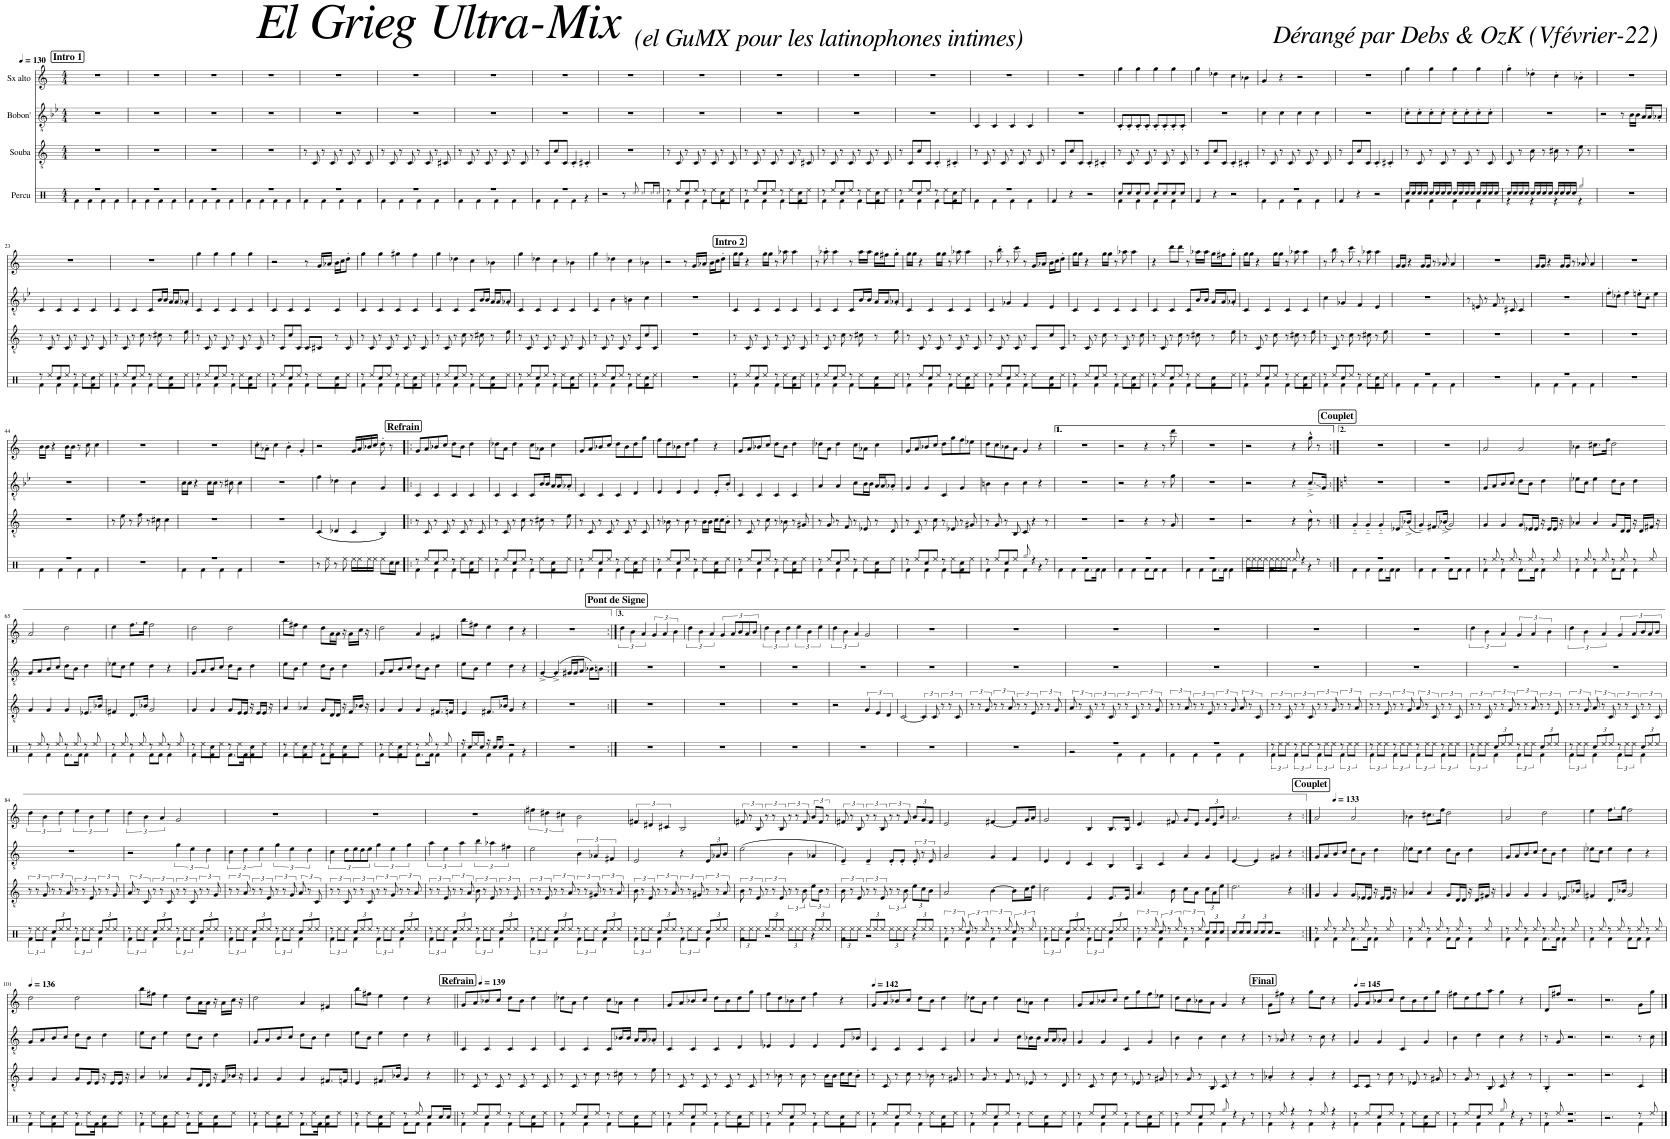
**kern	**kern	**kern	**kern	**kern
*part5	*part4	*part3	*part2	*part1
*staff5	*staff4	*staff3	*staff2	*staff1
*I"Percu	*I"Souba	*I"Bobon'	*I"Sx alto	*I"Clarinet
*	*	*	*	*I'Cla
*	*	*	*	*stria5
*clefX	*clefGv2	*clefGv2	*clefG2	*clefG2
*	*Trd8c14	*Trd1c2	*Trd5c9	*Trd1c2
*k[]	*k[]	*k[b-e-]	*k[]	*k[b-e-]
*M4/4	*M4/4	*M4/4	*M4/4	*M4/4
*MM130	*MM130	*MM130	*MM130	*MM130
!!LO:REH:place=s1:a:B:cj:fs=14:t=Intro 1
=1	=1	=1	=1	=1
*^	*	*	*	*
1r	4Rf\	1r	1r	1r	1r
.	4Rf\	.	.	.	.
.	4Rf\	.	.	.	.
.	4Rf\	.	.	.	.
=2	=2	=2	=2	=2	=2
1r	4Rf\	1r	1r	1r	1r
.	4Rf\	.	.	.	.
.	4Rf\	.	.	.	.
.	4Rf\	.	.	.	.
=3	=3	=3	=3	=3	=3
1r	4Rf\	1r	1r	1r	1r
.	4Rf\	.	.	.	.
.	4Rf\	.	.	.	.
.	4Rf\	.	.	.	.
=4	=4	=4	=4	=4	=4
1r	4Rf\	1r	1r	1r	1r
.	4Rf\	.	.	.	.
.	4Rf\	.	.	.	.
.	4Rf\	.	.	.	.
=5	=5	=5	=5	=5	=5
1r	4Rf\	8r	1r	1r	1r
.	.	8C/	.	.	.
.	4Rf\	8r	.	.	.
.	.	8C/	.	.	.
.	4Rf\	8r	.	.	.
.	.	8C/	.	.	.
.	4Rf\	8r	.	.	.
.	.	8C/	.	.	.
=6	=6	=6	=6	=6	=6
1r	4Rf\	8r	1r	1r	1r
.	.	8C/	.	.	.
.	4Rf\	8r	.	.	.
.	.	8C/	.	.	.
.	4Rf\	8r	.	.	.
.	.	8C/	.	.	.
.	4Rf\	8r	.	.	.
.	.	8C#X/	.	.	.
=7	=7	=7	=7	=7	=7
1r	4Rf\	8r	1r	1r	1r
.	.	8C/	.	.	.
.	4Rf\	8r	.	.	.
.	.	8C/	.	.	.
.	4Rf\	8r	.	.	.
.	.	8C/	.	.	.
.	4Rf\	8r	.	.	.
.	.	8C/	.	.	.
=8	=8	=8	=8	=8	=8
1r	4Rf\	8r	1r	1r	1r
.	.	8C/L	.	.	.
.	4Rf\	8c/	.	.	.
.	.	8C/J	.	.	.
.	4Rf\	4C'/	.	.	.
.	4r	4C#X'/	.	.	.
*v	*v	*	*	*	*
=9	=9	=9	=9	=9
2r	1r	1r	1r	1r
8r	.	.	.	.
!LO:N:head=plus	!	!	!	!
8Rcc/	.	.	.	.
!LO:N:head=plus	!	!	!	!
8Rcc/L	.	.	.	.
!LO:N:head=plus	!	!	!	!
16Rcc/L	.	.	.	.
!LO:N:head=plus	!	!	!	!
16Rcc/JJ	.	.	.	.
=10	=10	=10	=10	=10
*^	*	*	*	*
8r	4Rf\	8r	1r	1r	1r
8Ree/L	.	8C/	.	.	.
8Rcc/	4Rf\	8r	.	.	.
8Ree/J	.	8C/	.	.	.
8r	4Rf\	8r	.	.	.
8Ree\L	.	8C/	.	.	.
8Rcc\	4Rf\	8r	.	.	.
8Ree\J	.	8C/	.	.	.
=11	=11	=11	=11	=11	=11
8r	4Rf\	8r	1r	1r	1r
8Ree/L	.	8C/	.	.	.
8Rcc/	4Rf\	8r	.	.	.
8Ree/J	.	8C/	.	.	.
8r	4Rf\	8r	.	.	.
8Ree\L	.	8C/	.	.	.
8Rcc\	4Rf\	8r	.	.	.
8Ree\J	.	8C#X/	.	.	.
=12	=12	=12	=12	=12	=12
8r	4Rf\	8r	1r	1r	1r
8Ree/L	.	8C/	.	.	.
8Rcc/	4Rf\	8r	.	.	.
8Ree/J	.	8C/	.	.	.
8r	4Rf\	8r	.	.	.
8Ree\L	.	8C/	.	.	.
8Rcc\	4Rf\	8r	.	.	.
8Ree\J	.	8C/	.	.	.
=13	=13	=13	=13	=13	=13
8r	4Rf\	8r	1r	1r	1r
8Ree/L	.	8C/L	.	.	.
8Rcc/	4Rf\	8c/	.	.	.
8Ree/J	.	8C/J	.	.	.
8r	4Rf\	4C'/	.	.	.
8Ree\L	.	.	.	.	.
8Rcc\	4Rf\	4C#X'/	.	.	.
8Ree\J	.	.	.	.	.
=14	=14	=14	=14	=14	=14
1r	4Rf\	8r	4C/	1r	1r
.	.	8C/	.	.	.
.	4Rf\	8r	4C/	.	.
.	.	8C/	.	.	.
.	4Rf\	8r	4C/	.	.
.	.	8C/	.	.	.
.	4Rf\	8r	4C/	.	.
.	.	8C/	.	.	.
*v	*v	*	*	*	*
=15	=15	=15	=15	=15
4Rf/	8r	1r	1r	1r
.	8C/L	.	.	.
4r	8c/	.	.	.
.	8C/J	.	.	.
2r	4C'/	.	.	.
.	4C#X'/	.	.	.
=16	=16	=16	=16	=16
*^	*	*	*	*
8Rcc/L	4Rf\	8r	8C'/L	4gg\	1r
8Rcc/	.	8C/	8C'/	.	.
8Rcc/	4Rf\	8r	8C'/	4gg\	.
8Rcc/J	.	8C/	8C'/J	.	.
8Rcc/L	4Rf\	8r	8C'/L	4gg\	.
8Rcc/	.	8C/	8C'/	.	.
8Rcc/	4Rf\	8r	8C'/	4gg\	.
8Rcc/J	.	8C/	8C'/J	.	.
*v	*v	*	*	*	*
=17	=17	=17	=17	=17
4Rf/	8r	1r	4gg\	1r
.	8C/L	.	.	.
4r	8c/	.	4dd-X\	.
.	8C/J	.	.	.
2r	4C'/	.	4cc\	.
.	4C#X'/	.	4b-X\	.
=18	=18	=18	=18	=18
*^	*	*	*	*
1r	4Rf\	8r	4c\	4g/	1r
.	.	8C/	.	.	.
.	4Rf\	8r	4c\	4r	.
.	.	8C/	.	.	.
.	4Rf\	8r	4c\	2r	.
.	.	8C/	.	.	.
.	4Rf\	8r	4c\	.	.
.	.	8C/	.	.	.
*v	*v	*	*	*	*
=19	=19	=19	=19	=19
4Rf/	8r	1r	1r	1r
.	8C/L	.	.	.
4r	8c/	.	.	.
.	8C/J	.	.	.
2r	4C'/	.	.	.
.	4C#X'/	.	.	.
=20	=20	=20	=20	=20
*^	*	*	*	*
16Rcc/LL	4Rf\	8r	8c'\L	4gg\	1r
16Rcc/	.	.	.	.	.
16Rcc/	.	8C/	8c'\	.	.
16Rcc/JJ	.	.	.	.	.
16Rcc/LL	4Rf\	8r	8c'\	4gg\	.
16Rcc/	.	.	.	.	.
16Rcc/	.	8C/	8c'\J	.	.
16Rcc/JJ	.	.	.	.	.
16Rcc/LL	4Rf\	8r	8c'\L	4gg\	.
16Rcc/	.	.	.	.	.
16Rcc/	.	8C/	8c'\	.	.
16Rcc/JJ	.	.	.	.	.
16Rcc/LL	4Rf\	8r	8c'\	4gg\	.
16Rcc/	.	.	.	.	.
16Rcc/	.	8C/	8c'\J	.	.
16Rcc/JJ	.	.	.	.	.
=21	=21	=21	=21	=21	=21
16Rcc/LL	4r	8C/	1r	4gg'\	1r
16Rcc/	.	.	.	.	.
16Rcc/	.	8r	.	.	.
16Rcc/JJ	.	.	.	.	.
16Rcc/LL	4r	8c\	.	4dd-X'\	.
16Rcc/	.	.	.	.	.
16Rcc/	.	8r	.	.	.
16Rcc/JJ	.	.	.	.	.
16Rcc/LL	4r	8c#X\	.	4cc'\	.
16Rcc/	.	.	.	.	.
16Rcc/	.	8r	.	.	.
16Rcc/JJ	.	.	.	.	.
4Rgg/	4r	8e\	.	4b-X'\	.
.	.	8r	.	.	.
*v	*v	*	*	*	*
=22	=22	=22	=22	=22
1r	1r	2r	1r	1r
.	.	8r	.	.
.	.	16B-\LL	.	.
.	.	16B-\JJ	.	.
.	.	16A/LL	.	.
.	.	16A/J	.	.
.	.	8A-X'/J	.	.
!!LO:LB:g=z
=23	=23	=23	=23	=23
*^	*	*	*	*
8r	4Rf\	8r	4C/	1r	1r
8Ree/L	.	8C/	.	.	.
8Rcc/	4Rf\	8r	4C/	.	.
8Ree/J	.	8C/	.	.	.
8r	4Rf\	8r	4C/	.	.
8Ree\L	.	8C/	.	.	.
8Rcc\	4Rf\	8r	4C/	.	.
8Ree\J	.	8C/	.	.	.
=24	=24	=24	=24	=24	=24
8r	4Rf\	8r	4C/	1r	1r
8Ree/L	.	8C/	.	.	.
8Rcc/	4Rf\	8r	4C/	.	.
8Ree/J	.	8c\	.	.	.
8r	4Rf\	8r	8C/L	.	.
8Ree\L	.	8c#X\	16B-/L	.	.
.	.	.	16B-/JJ	.	.
8Rcc\	4Rf\	8r	16A/LL	.	.
.	.	.	16A/J	.	.
8Ree\J	.	8e\	8A-X'/J	.	.
=25	=25	=25	=25	=25	=25
8r	4Rf\	8r	4C/	4gg\	1r
8Ree/L	.	8C/	.	.	.
8Rcc/	4Rf\	8r	4C/	4gg\	.
8Ree/J	.	8C/	.	.	.
8r	4Rf\	8r	4C/	4gg\	.
8Ree\L	.	8C/	.	.	.
8Rcc\	4Rf\	8r	4C/	4gg\	.
8Ree\J	.	8C/	.	.	.
=26	=26	=26	=26	=26	=26
8r	4Rf\	8r	4C/	2r	1r
8Ree/L	.	8C/L	.	.	.
8Rcc/	4Rf\	8c/	4C/	.	.
8Ree/J	.	8C/J	.	.	.
8r	4Rf\	8C/L	4C/	8r	.
8Ree\L	.	8C#X/J	.	16g/LL	.
.	.	.	.	16a-X/JJ	.
8Rcc\	4Rf\	8r	4C/	16b\LL	.
.	.	.	.	16cc\J	.
8Ree\J	.	8C#/	.	8dd'\J	.
=27	=27	=27	=27	=27	=27
8r	4Rf\	8r	4C/	4gg\	1r
8Ree/L	.	8C/	.	.	.
8Rcc/	4Rf\	8r	4C/	4gg\	.
8Ree/J	.	8C/	.	.	.
8r	4Rf\	8r	4C/	4gg#X\	.
8Ree\L	.	8C/	.	.	.
8Rcc\	4Rf\	8r	4C/	4ff\	.
8Ree\J	.	8C/	.	.	.
=28	=28	=28	=28	=28	=28
8r	4Rf\	8r	4C/	4gg\	1r
8Ree/L	.	8C/	.	.	.
8Rcc/	4Rf\	8r	4C/	4dd-X\	.
8Ree/J	.	8c\	.	.	.
8r	4Rf\	8r	8C/L	4cc\	.
8Ree\L	.	8c#X\	16B-/L	.	.
.	.	.	16B-/JJ	.	.
8Rcc\	4Rf\	8r	16A/LL	4b-X\	.
.	.	.	16A/J	.	.
8Ree\J	.	8e\	8A-X'/J	.	.
=29	=29	=29	=29	=29	=29
8r	4Rf\	8r	4C/	4gg\	1r
8Ree/L	.	8C/	.	.	.
8Rcc/	4Rf\	8r	4C/	4dd-X\	.
8Ree/J	.	8C/	.	.	.
8r	4Rf\	8r	4C/	4cc\	.
8Ree\L	.	8C/	.	.	.
8Rcc\	4Rf\	8r	4C/	4b-X\	.
8Ree\J	.	8C/	.	.	.
=30	=30	=30	=30	=30	=30
8r	4Rf\	8r	4C/	4gg\	1r
8Ree/L	.	8C/	.	.	.
8Rcc/	4Rf\	8r	4B-\	4dd-X\	.
8Ree/J	.	8C/	.	.	.
8r	4Rf\	8r	4Bn\	4cc\	.
8Ree\L	.	8C/L	.	.	.
8Rcc\	4Rf\	8c/	4c\	4b-X\	.
8Ree\J	.	8C/J	.	.	.
*v	*v	*	*	*	*
=31	=31	=31	=31	=31
*	*	*	*	*k[b-e-a-d-]
1r	1r	1r	2r	1r
.	.	.	8r	.
.	.	.	16g/LL	.
.	.	.	16a-X/JJ	.
.	.	.	16b\LL	.
.	.	.	16cc\J	.
.	.	.	8dd'\J	.
!!LO:REH:place=s1:a:B:cj:fs=14:t=Intro 2
=32	=32	=32	=32	=32
*^	*	*	*	*
8r	4Rf\	8r	4C/	16gg\LL	1r
.	.	.	.	16gg\JJ	.
8Ree/L	.	8C/	.	4r	.
8Rcc/	4Rf\	8r	4C/	.	.
8Ree/J	.	8C/	.	16gg\LL	.
.	.	.	.	16gg\JJ	.
8r	4Rf\	8r	4C/	8r	.
8Ree\L	.	8C/	.	8aa-X\	.
8Rcc\	4Rf\	8r	4C/	4aa-\	.
8Ree\J	.	8C/	.	.	.
=33	=33	=33	=33	=33	=33
8r	4Rf\	8r	4C/	8r	1r
8Ree/L	.	8C/	.	8aa-X'\	.
8Rcc/	4Rf\	8r	4C/	4aa-\	.
8Ree/J	.	8c\	.	.	.
8r	4Rf\	8r	8C/L	8r	.
8Ree\L	.	8c#X\	16B-/L	16aa-\LL	.
.	.	.	16B-/JJ	16aa-\JJ	.
8Rcc\	4Rf\	8r	16A/LL	16gg\LL	.
.	.	.	16A/J	16ff#X\J	.
8Ree\J	.	8e\	8A-X'/J	8gg'\J	.
=34	=34	=34	=34	=34	=34
8r	4Rf\	8r	4C/	16gg\LL	1r
.	.	.	.	16gg\JJ	.
8Ree/L	.	8C/	.	4r	.
8Rcc/	4Rf\	8r	4C/	.	.
8Ree/J	.	8C/	.	16gg\LL	.
.	.	.	.	16gg\JJ	.
8r	4Rf\	8r	4C/	8r	.
8Ree\L	.	8C/	.	8aa-X\	.
8Rcc\	4Rf\	8r	4C/	4aa-\	.
8Ree\J	.	8C/	.	.	.
=35	=35	=35	=35	=35	=35
8r	4Rf\	8r	4C/	8r	1r
8Ree/L	.	8C/	.	8bb'\	.
8Rcc/	4Rf\	8r	4G-X/	8r	.
8Ree/J	.	8C/	.	8ccc\	.
8r	4Rf\	8r	4F/	8r	.
8Ree\L	.	8C/L	.	16g/LL	.
.	.	.	.	16a-X/JJ	.
8Rcc\	4Rf\	8c/	4E-/	16b\LL	.
.	.	.	.	16cc\J	.
8Ree\J	.	8C/J	.	8dd'\J	.
=36	=36	=36	=36	=36	=36
8r	4Rf\	8r	4C/	16gg\LL	1r
.	.	.	.	16gg\JJ	.
8Ree/L	.	8C/	.	4r	.
8Rcc/	4Rf\	8r	4C/	.	.
8Ree/J	.	8c\	.	16gg\LL	.
.	.	.	.	16gg\JJ	.
8r	4Rf\	8r	4C/	8r	.
8Ree\L	.	8C/	.	8aa-X\	.
8Rcc\	4Rf\	8r	4C/	4aa-\	.
8Ree\J	.	8c\	.	.	.
=37	=37	=37	=37	=37	=37
8r	4Rf\	8r	4C/	4r	1r
8Ree/L	.	8C/	.	.	.
8Rcc/	4Rf\	8r	4C/	8ddd\L	.
8Ree/J	.	8c\	.	8ddd\J	.
8r	4Rf\	8r	8C/L	8r	.
8Ree\L	.	8c#X\	16B-/L	16aa-X\LL	.
.	.	.	16B-/JJ	16aa-\JJ	.
8Rcc\	4Rf\	8r	16A/LL	16gg\LL	.
.	.	.	16A/J	16ff#X\J	.
8Ree\J	.	8e\	8A-X'/J	8gg'\J	.
=38	=38	=38	=38	=38	=38
8r	4Rf\	8r	4C/	16gg\LL	1r
.	.	.	.	16gg\JJ	.
8Ree/L	.	8C/	.	4r	.
8Rcc/	4Rf\	8r	4C/	.	.
8Ree/J	.	8c\	.	16gg\LL	.
.	.	.	.	16gg\JJ	.
8r	4Rf\	8r	4C/	8r	.
8Ree\L	.	8c#X\	.	8aa-X\	.
8Rcc\	4Rf\	8r	4C/	4aa-\	.
8Ree\J	.	8e\	.	.	.
=39	=39	=39	=39	=39	=39
8r	4Rf\	8r	4c\	8r	1r
8Ree/L	.	8C/	.	8bb\	.
8Rcc/	4Rf\	8r	4G-X/	8r	.
8Ree/J	.	8c\	.	8ccc\	.
8r	4Rf\	8r	4F/	8r	.
8Ree\L	.	8c#X\	.	8aa-X\	.
8Rcc\	4Rf\	8r	4E-/	4aa-\	.
8Ree\J	.	8e\	.	.	.
=40	=40	=40	=40	=40	=40
1r	4Rf\	1r	1r	16g/LL	1r
.	.	.	.	16g/JJ	.
.	.	.	.	4r	.
.	4Rf\	.	.	.	.
.	.	.	.	16g/LL	.
.	.	.	.	16g/JJ	.
.	4Rf\	.	.	8r	.
.	.	.	.	8a-X/	.
.	4Rf\	.	.	4a-/	.
*v	*v	*	*	*	*
=41	=41	=41	=41	=41
1r	1r	8r	1r	1r
.	.	8En/	.	.
.	.	8r	.	.
.	.	8F/	.	.
.	.	8r	.	.
.	.	8C#X/	.	.
.	.	4C#/	.	.
=42	=42	=42	=42	=42
*^	*	*	*	*
1r	4Rf\	1r	1r	16g/LL	1r
.	.	.	.	16g/JJ	.
.	.	.	.	4r	.
.	4Rf\	.	.	.	.
.	.	.	.	16g/LL	.
.	.	.	.	16g/JJ	.
.	4Rf\	.	.	8r	.
.	.	.	.	8a-X/	.
.	4Rf\	.	.	4a-/	.
*v	*v	*	*	*	*
=43	=43	=43	=43	=43
1r	1r	8f'\L	1r	1r
.	.	8d-X'\J	.	.
.	.	4f\	.	.
.	.	8en'\L	.	.
.	.	8c'\J	.	.
.	.	4e\	.	.
!!LO:LB:g=z
=44	=44	=44	=44	=44
*^	*	*	*	*
1r	4Rf\	1r	1r	16b\LL	1r
.	.	.	.	16b\JJ	.
.	.	.	.	4r	.
.	4Rf\	.	.	.	.
.	.	.	.	16b\LL	.
.	.	.	.	16b\JJ	.
.	4Rf\	.	.	8r	.
.	.	.	.	8cc\	.
.	4Rf\	.	.	4cc\	.
*v	*v	*	*	*	*
=45	=45	=45	=45	=45
1r	8r	1r	1r	1r
.	8e\	.	.	.
.	8r	.	.	.
.	8f\	.	.	.
.	8r	.	.	.
.	8c#X\	.	.	.
.	4c#\	.	.	.
=46	=46	=46	=46	=46
*^	*	*	*	*
1r	4Rf\	1r	16c\LL	1r	1r
.	.	.	16c\JJ	.	.
.	.	.	4r	.	.
.	4Rf\	.	.	.	.
.	.	.	16c\LL	.	.
.	.	.	16c\JJ	.	.
.	4Rf\	.	8r	.	.
.	.	.	8c#X\	.	.
.	4Rf\	.	4c#\	.	.
*v	*v	*	*	*	*
=47	=47	=47	=47	=47
1r	1r	1r	8cc'\L	1r
.	.	.	8a-X'\J	.
.	.	.	4cc\	.
.	.	.	4b'\	.
.	.	.	4g'/	.
=48	=48	=48	=48	=48
8r	(4C/	4f\	2r	1r
8Ree\	.	.	.	.
8r	4D-X/	4d-X\	.	.
8Ree\	.	.	.	.
16Ree\LL	4C/	4c\	16g/LL	.
16Ree\	.	.	16a/	.
16Ree\	.	.	16b-X/	.
16Ree\JJ	.	.	16cc/JJ	.
8Ree\L	4BB/)	4G/	8dd'\	.
16Rcc\L	.	.	8r	.
16Rcc\JJ	.	.	.	.
!!LO:REH:place=s1:a:B:cj:fs=14:t=Refrain
=49!|:	=49!|:	=49!|:	=49!|:	=49!|:
*^	*	*	*	*
8r	4Rf\	8r	4C/	8g/L	1r
8Ree/L	.	8C/	.	8a/	.
8Rcc/	4Rf\	8r	4C/	8b-X/	.
8Ree/J	.	8C/	.	8cc/J	.
8r	4Rf\	8r	4C/	8dd\L	.
8Ree\L	.	8C/	.	8b-\J	.
8Rcc\	4Rf\	8r	4C/	4dd\	.
8Ree\J	.	8C/	.	.	.
=50	=50	=50	=50	=50	=50
8r	4Rf\	8r	4C/	8dd-X\L	1r
8Ree/L	.	8C/	.	8a\J	.
8Rcc/	4Rf\	8r	4C/	4dd-\	.
8Ree/J	.	8c\	.	.	.
8r	4Rf\	8r	8C/L	8cc\L	.
8Ree\L	.	8c#X\	16B-/L	8a-X\J	.
.	.	.	16B-/JJ	.	.
8Rcc\	4Rf\	8r	16A/LL	4cc\	.
.	.	.	16A/J	.	.
8Ree\J	.	8e\	8A-X'/J	.	.
=51	=51	=51	=51	=51	=51
8r	4Rf\	8r	4C/	8g/L	1r
8Ree/L	.	8C/	.	8a/	.
8Rcc/	4Rf\	8r	4C/	8b-X/	.
8Ree/J	.	8C/	.	8cc/J	.
8r	4Rf\	8r	4C/	8dd\L	.
8Ree\L	.	8C/	.	8b-\	.
8Rcc\	4Rf\	8r	4D/	8dd\	.
8Ree\J	.	8C/	.	8gg\J	.
=52	=52	=52	=52	=52	=52
8r	4Rf\	8r	4E-/	8ff\L	1r
8Ree/L	.	8B-X\	.	8dd\	.
8Rcc/	4Rf\	8r	4E-/	8b-X\	.
8Ree/J	.	8B-\	.	8dd\J	.
8r	4Rf\	8r	4E-/	4ff\	.
8Ree\L	.	16B-\LL	.	.	.
.	.	16B-\JJ	.	.	.
8Rcc\	4Rf\	16c\LL	8E-'/L	4r	.
.	.	16c\J	.	.	.
8Ree\J	.	8B-'\J	8B-'/J	.	.
=53	=53	=53	=53	=53	=53
8r	4Rf\	8r	4C/	8g/L	1r
8Ree/L	.	8C/	.	8a/	.
8Rcc/	4Rf\	8r	4C/	8b-X/	.
8Ree/J	.	8c\	.	8cc/J	.
8r	4Rf\	8r	4C/	8dd\L	.
8Ree\L	.	8B-X\	.	8b-\J	.
8Rcc\	4Rf\	8r	4C/	4dd\	.
8Ree\J	.	8G#X/	.	.	.
=54	=54	=54	=54	=54	=54
8r	4Rf\	8r	4A/	8dd-X\L	1r
8Ree/L	.	8G/	.	8a\J	.
8Rcc/	4Rf\	8r	4A/	4dd-\	.
8Ree/J	.	8F/	.	.	.
8r	4Rf\	8r	8c\L	8cc\L	.
8Ree\L	.	8E-X/	16B-\L	8a-X\J	.
.	.	.	16B-\JJ	.	.
8Rcc\	4Rf\	8r	16A/LL	4cc\	.
.	.	.	16A/J	.	.
8Ree\J	.	8D/	8A-X'/J	.	.
=55	=55	=55	=55	=55	=55
8r	4Rf\	8r	4G/	8g/L	1r
8Ree/L	.	8C/	.	8a/	.
8Rcc/	4Rf\	8r	4G/	8b-X/	.
8Ree/J	.	8c\	.	8cc/J	.
8r	4Rf\	8r	4C/	8dd\L	.
8Ree\L	.	8E-X/	.	8gg\	.
8Rcc\	4Rf\	8r	4G/	8ff\	.
8Ree\J	.	8G#X/	.	8ee-X\J	.
=56	=56	=56	=56	=56	=56
8r	4Rf\	8r	4Bn\	8dd\L	1r
8Ree/L	.	8G/	.	8cc\	.
8Rcc/	4Rf\	8r	4B\	8b-X\	.
8Ree/J	.	8BB/	.	8a\J	.
8Rgg/	4Rf\	8C/	4c\	4g/	.
4r	.	4r	.	.	.
.	4r	.	4r	4r	.
8r	.	8r	.	.	.
=57	=57	=57	=57	=57	=57
1r	4Rf\	1r	1r	1r	1r
.	4Rf\	.	.	.	.
.	8.Rf\L	.	.	.	.
.	16Rf\Jk	.	.	.	.
.	4Rf\	.	.	.	.
=58	=58	=58	=58	=58	=58
1r	4Rf\	2r	2r	2r	1r
.	4Rf\	.	.	.	.
.	8Rf\L	4r	4r	4r	.
.	8Rf\J	.	.	.	.
.	4Rf\	8r	8r	8r	.
.	.	8G/	8g\	8ddd\	.
=59	=59	=59	=59	=59	=59
1r	4Rf\	1r	1r	1r	1r
.	4Rf\	.	.	.	.
.	8.Rf\L	.	.	.	.
.	16Rf\Jk	.	.	.	.
.	4Rf\	.	.	.	.
=60	=60	=60	=60	=60	=60
16Ree\LL	4Rf\	2r	2r	2r	1r
16Ree\	.	.	.	.	.
16Ree\	.	.	.	.	.
16Ree\JJ	.	.	.	.	.
16Ree\LL	4Rf\	.	.	.	.
16Ree\	.	.	.	.	.
16Ree\	.	.	.	.	.
16Ree\JJ	.	.	.	.	.
8Ree/	4Rf\	4r	4r	4r	.
4r	.	.	.	.	.
.	4r	8c^^\	8.c~^/L	8gg^^\	.
8r	.	8r	.	8r	.
.	.	.	16G/Jk	.	.
!!LO:REH:place=s1:a:B:cj:fs=14:t=Couplet
=61:|!	=61:|!	=61:|!	=61:|!	=61:|!	=61:|!
*	*	*	*k[]	*	*
1r	4Rf\	4G'~/	1r	1r	1r
.	4Rf\	4G'~/	.	.	.
.	8.Rf\L	4G'~/	.	.	.
.	16Rf\Jk	.	.	.	.
.	4Rf\	8.E-X/L	.	.	.
.	.	(16B-X^/Jk	.	.	.
=62	=62	=62	=62	=62	=62
1r	4Rf\	4G~/)	1r	1r	1r
.	4Rf\	8.F#X/L	.	.	.
.	.	(16B-X^/Jk	.	.	.
.	8Rf\L	2G/)	.	.	.
.	8Rf\J	.	.	.	.
.	4Rf\	.	.	.	.
=63	=63	=63	=63	=63	=63
8r	4Rf\	4G/	8G/L	2a/	1r
8Ree/	.	.	8A/	.	.
8r	4Rf\	4G/	8B/	.	.
8Ree/	.	.	8c/J	.	.
8r	8.Rf\L	8G/L	8d\L	2a/	.
8Ree/	.	16E-X/L	8B\J	.	.
.	16Rf\Jk	16E-/JJ	.	.	.
8r	4Rf\	16r	4d\	.	.
.	.	16E-/LL	.	.	.
8Ree/	.	16E-/JJ	.	.	.
.	.	16r	.	.	.
=64	=64	=64	=64	=64	=64
8r	4Rf\	4A-X/	8e-X\L	4b-X\	1r
8Ree/	.	.	8c\J	.	.
8r	4Rf\	4A-/	4e-\	8.cc#X\L	.
8Ree/	.	.	.	.	.
.	.	.	.	16ff\Jk	.
8r	8Rf\L	8G/L	8d\L	2dd\	.
8Ree/	8Rf\J	16D/L	8B\J	.	.
.	.	16D/JJ	.	.	.
8r	4Rf\	16r	4d\	.	.
.	.	16D/LL	.	.	.
8Ree/	.	16F#X/JJ	.	.	.
.	.	16r	.	.	.
!!LO:LB:g=z
=65	=65	=65	=65	=65	=65
8r	4Rf\	4G/	8G/L	2a/	1r
8Ree/	.	.	8A/	.	.
8r	4Rf\	4G/	8B/	.	.
8Ree/	.	.	8c/J	.	.
8r	8.Rf\L	4G/	8d\L	2dd\	.
8Ree/	.	.	8B\J	.	.
.	16Rf\Jk	.	.	.	.
8r	4Rf\	8.E-X/L	4d\	.	.
8Ree/	.	.	.	.	.
.	.	16B-X/Jk	.	.	.
=66	=66	=66	=66	=66	=66
8r	4Rf\	4F#X/	8e-X\L	4ee\	1r
8Ree/	.	.	8c\J	.	.
8r	4Rf\	8.D/L	4e-\	8.ff\L	.
8Ree/	.	.	.	.	.
.	.	16B-X/Jk	.	16gg\Jk	.
8r	8Rf\L	2G/	4d\	2ff\	.
8Ree/	8Rf\J	.	.	.	.
8r	4Rf\	.	4r	.	.
8Ree/	.	.	.	.	.
=67	=67	=67	=67	=67	=67
8r	4Rf\	4G/	8G/L	2dd\	1r
8Ree\L	.	.	8A/	.	.
8Rcc\	4Rf\	4G/	8B/	.	.
8Ree\J	.	.	8c/J	.	.
8r	8.Rf\L	8G/L	8d\L	2dd\	.
8Ree\L	.	16E/L	8B\J	.	.
.	16Rf\Jk	16E/JJ	.	.	.
8Rcc\	4Rf\	16r	4d\	.	.
.	.	16E/LL	.	.	.
8Ree\J	.	16E/JJ	.	.	.
.	.	16r	.	.	.
=68	=68	=68	=68	=68	=68
8r	4Rf\	4A/	8e\L	8bb\L	1r
8Ree\L	.	.	8B\J	8ff#X\J	.
8Rcc\	4Rf\	4A-X/	4e\	4ee\	.
8Ree\J	.	.	.	.	.
8r	8Rf\L	8G/L	8d\L	8dd\L	.
8Ree\L	8Rf\J	16D/L	8B\J	16a\L	.
.	.	16D/JJ	.	16a\JJ	.
8Rcc\	4Rf\	16r	4d\	16r	.
.	.	16F/LL	.	16a\LL	.
8Ree\J	.	16B-X/JJ	.	16cc\JJ	.
.	.	16r	.	16r	.
=69	=69	=69	=69	=69	=69
8r	4Rf\	4G/	8G/L	2dd\	1r
8Ree\L	.	.	8A/	.	.
8Rcc\	4Rf\	4G/	8B/	.	.
8Ree\J	.	.	8c/J	.	.
8r	8.Rf\L	4G/	8d\L	4a/	.
8Ree/	.	.	8B\J	.	.
.	16Rf\Jk	.	.	.	.
8r	4Rf\	8.F#X/L	4d\	4f#X/	.
8Ree/	.	.	.	.	.
.	.	16Fn/Jk	.	.	.
=70	=70	=70	=70	=70	=70
16r	4Rf\	4E/	8e\L	8bb\L	1r
16Rcc/LL	.	.	.	.	.
16Ree/	.	.	8B\J	8ff#X\J	.
16Rcc/JJ	.	.	.	.	.
16r	4Rf\	8.F#X/L	4e\	4ee\	.
16Rcc/KL	.	.	.	.	.
8Rcc/J	.	.	.	.	.
.	.	16B-X/Jk	.	.	.
2r	4Rf\	4G/	4d\	4dd\	.
.	4r	4r	4r	4r	.
*v	*v	*	*	*	*
=71	=71	=71	=71	=71
1r	1r	[4G^/	1r	1r
.	.	(4G^/]	.	.
.	.	16G#X/LL	.	.
.	.	16G#/J	.	.
.	.	8A/J	.	.
.	.	8B-X\L)	.	.
.	.	8Bn\J	.	.
!!LO:REH:place=s1:a:B:cj:fs=14:t=Pont de Signe
=72:|!	=72:|!	=72:|!	=72:|!	=72:|!
1r	1r	1r	6dd\	1r
.	.	.	6b\	.
.	.	.	6a/	.
.	.	.	6g/	.
.	.	.	6a/	.
.	.	.	6b\	.
=73	=73	=73	=73	=73
1r	1r	1r	6dd\	1r
.	.	.	6b\	.
.	.	.	6a/	.
.	.	.	6g/	.
.	.	.	12a/L	.
.	.	.	12b/	.
.	.	.	12a/	.
.	.	.	12b/J	.
=74	=74	=74	=74	=74
1r	1r	1r	6dd\	1r
.	.	.	6b\	.
.	.	.	6dd\	.
.	.	.	6ee\	.
.	.	.	6b\	.
.	.	.	6ee\	.
=75	=75	=75	=75	=75
1r	2r	1r	6dd\	1r
.	.	.	6b\	.
.	.	.	6a/	.
.	6G/	.	2g/	.
.	6E/	.	.	.
.	6D/	.	.	.
=76	=76	=76	=76	=76
1r	[2C/	1r	1r	1r
.	6C/]	.	.	.
.	12C/	.	.	.
.	12r	.	.	.
.	12r	.	.	.
.	12C/	.	.	.
=77	=77	=77	=77	=77
1r	12r	1r	1r	1r
.	12r	.	.	.
.	12G/	.	.	.
.	12r	.	.	.
.	12r	.	.	.
.	12A/	.	.	.
.	12r	.	.	.
.	12r	.	.	.
.	12E/	.	.	.
.	12r	.	.	.
.	12r	.	.	.
.	12G/	.	.	.
=78	=78	=78	=78	=78
*^	*	*	*	*
1r	2r	12A/	1r	1r	1r
.	.	12r	.	.	.
.	.	12C/	.	.	.
.	.	12r	.	.	.
.	.	12r	.	.	.
.	.	12C/	.	.	.
.	4Rf\	12r	.	.	.
.	.	12r	.	.	.
.	.	12C/	.	.	.
.	4Rf\	12r	.	.	.
.	.	12r	.	.	.
.	.	12G/	.	.	.
=79	=79	=79	=79	=79	=79
1r	4Rf\	12r	1r	1r	1r
.	.	12r	.	.	.
.	.	12A/	.	.	.
.	4Rf\	12r	.	.	.
.	.	12r	.	.	.
.	.	12E/	.	.	.
.	4Rf\	12r	.	.	.
.	.	12r	.	.	.
.	.	12G/	.	.	.
.	4Rf\	12A/	.	.	.
.	.	12r	.	.	.
.	.	12C/	.	.	.
=80	=80	=80	=80	=80	=80
12r	4Rf\	12r	1r	1r	1r
12Ree\L	.	12r	.	.	.
12Ree\J	.	12C/	.	.	.
12r	4Rf\	12r	.	.	.
12Ree\L	.	12r	.	.	.
12Ree\J	.	12C/	.	.	.
12r	4Rf\	12r	.	.	.
12Ree\L	.	12r	.	.	.
12Ree\J	.	12G/	.	.	.
12r	4Rf\	12r	.	.	.
12Ree\L	.	12r	.	.	.
12Ree\J	.	12A/	.	.	.
=81	=81	=81	=81	=81	=81
12r	4Rf\	12r	1r	1r	1r
12Ree\L	.	12r	.	.	.
12Ree\J	.	12E/	.	.	.
12r	4Rf\	12r	.	.	.
12Ree\L	.	12r	.	.	.
12Ree\J	.	12G/	.	.	.
12r	4Rf\	12A/	.	.	.
12Ree\L	.	12r	.	.	.
12Ree\J	.	12C/	.	.	.
12r	4Rf\	12r	.	.	.
12Ree\L	.	12r	.	.	.
12Ree\J	.	12C/	.	.	.
=82	=82	=82	=82	=82	=82
12r	4Rf\	12r	1r	6dd\	1r
12Ree\L	.	12r	.	.	.
12Ree\J	.	12C/	.	6b\	.
*Xbrackettup	*	*	*	*	*
12Rcc/L	4Rf\	12r	.	.	.
12Ree/	.	12r	.	6a/	.
12Ree/J	.	12G/	.	.	.
*brackettup	*	*	*	*	*
12r	4Rf\	12r	.	6g/	.
12Ree\L	.	12r	.	.	.
12Ree\J	.	12A/	.	6a/	.
*Xbrackettup	*	*	*	*	*
12Rcc/L	4Rf\	12r	.	.	.
12Ree/	.	12r	.	6b\	.
12Ree/J	.	12E/	.	.	.
=83	=83	=83	=83	=83	=83
*brackettup	*	*	*	*	*
12r	4Rf\	12r	1r	6dd\	1r
12Ree\L	.	12r	.	.	.
12Ree\J	.	12G/	.	6b\	.
*Xbrackettup	*	*	*	*	*
12Rcc/L	4Rf\	12A/	.	.	.
12Ree/	.	12r	.	6a/	.
12Ree/J	.	12C/	.	.	.
*brackettup	*	*	*	*	*
12r	4Rf\	12r	.	6g/	.
12Ree\L	.	12r	.	.	.
12Ree\J	.	12C/	.	12a/L	.
*Xbrackettup	*	*	*	*	*
12Rcc/L	4Rf\	12r	.	12b/	.
12Ree/	.	12r	.	12a/	.
12Ree/J	.	12C/	.	12b/J	.
!!LO:LB:g=z
=84	=84	=84	=84	=84	=84
*brackettup	*	*	*	*	*
12r	4Rf\	12r	1r	6dd\	1r
12Ree\L	.	12r	.	.	.
12Ree\J	.	12G/	.	6b\	.
*Xbrackettup	*	*	*	*	*
12Rcc/L	4Rf\	12r	.	.	.
12Ree/	.	12r	.	6dd\	.
12Ree/J	.	12A/	.	.	.
*brackettup	*	*	*	*	*
12r	4Rf\	12r	.	6ee\	.
12Ree\L	.	12r	.	.	.
12Ree\J	.	12E/	.	6b\	.
*Xbrackettup	*	*	*	*	*
12Rcc/L	4Rf\	12r	.	.	.
12Ree/	.	12r	.	6ee\	.
12Ree/J	.	12G/	.	.	.
=85	=85	=85	=85	=85	=85
*brackettup	*	*	*	*	*
12r	4Rf\	12A/	2r	6dd\	1r
12Ree\L	.	12r	.	.	.
12Ree\J	.	12C/	.	6b\	.
*Xbrackettup	*	*	*	*	*
12Rcc/L	4Rf\	12r	.	.	.
12Ree/	.	12r	.	6a/	.
12Ree/J	.	12C/	.	.	.
*brackettup	*	*	*	*	*
12r	4Rf\	12r	6g\	2g/	.
12Ree\L	.	12r	.	.	.
12Ree\J	.	12C/	6e\	.	.
*Xbrackettup	*	*	*	*	*
12Rcc/L	4Rf\	12r	.	.	.
12Ree/	.	12r	6d\	.	.
12Ree/J	.	12G/	.	.	.
=86	=86	=86	=86	=86	=86
*brackettup	*	*	*	*	*
12r	4Rf\	12r	6c\	1r	1r
12Ree\L	.	12r	.	.	.
12Ree\J	.	12A/	6d\	.	.
*Xbrackettup	*	*	*	*	*
12Rcc/L	4Rf\	12r	.	.	.
12Ree/	.	12r	6e\	.	.
12Ree/J	.	12E/	.	.	.
*brackettup	*	*	*	*	*
12r	4Rf\	12r	6g\	.	.
12Ree\L	.	12r	.	.	.
12Ree\J	.	12G/	6e\	.	.
*Xbrackettup	*	*	*	*	*
12Rcc/L	4Rf\	12A/	.	.	.
12Ree/	.	12r	6d\	.	.
12Ree/J	.	12C/	.	.	.
=87	=87	=87	=87	=87	=87
*brackettup	*	*	*	*	*
12r	4Rf\	12r	6c\	1r	1r
12Ree\L	.	12r	.	.	.
12Ree\J	.	12C/	12d\L	.	.
*Xbrackettup	*	*	*	*	*
12Rcc/L	4Rf\	12r	12e\	.	.
12Ree/	.	12r	12d\	.	.
12Ree/J	.	12C/	12e\J	.	.
*brackettup	*	*	*	*	*
12r	4Rf\	12r	6g\	.	.
12Ree\L	.	12r	.	.	.
12Ree\J	.	12G/	6e\	.	.
*Xbrackettup	*	*	*	*	*
12Rcc/L	4Rf\	12r	.	.	.
12Ree/	.	12r	6g\	.	.
12Ree/J	.	12A/	.	.	.
=88	=88	=88	=88	=88	=88
*brackettup	*	*	*	*	*
12r	4Rf\	12r	6a\	1r	1r
12Ree\L	.	12r	.	.	.
12Ree\J	.	12E/	6e\	.	.
*Xbrackettup	*	*	*	*	*
12Rcc/L	4Rf\	12r	.	.	.
12Ree/	.	12r	6a\	.	.
12Ree/J	.	12A/	.	.	.
*brackettup	*	*	*	*	*
12r	4Rf\	12B\	6b\	.	.
12Ree\L	.	12r	.	.	.
12Ree\J	.	12E/	6a-X\	.	.
*Xbrackettup	*	*	*	*	*
12Rcc/L	4Rf\	12r	.	.	.
12Ree/	.	12r	6f#X\	.	.
12Ree/J	.	12E/	.	.	.
=89	=89	=89	=89	=89	=89
*brackettup	*	*	*	*	*
12r	4Rf\	12r	2e\	6ff#X\	1r
12Ree\L	.	12r	.	.	.
12Ree\J	.	12E/	.	6dd#X\	.
*Xbrackettup	*	*	*	*	*
12Rcc/L	4Rf\	12r	.	.	.
12Ree/	.	12r	.	6cc#X\	.
12Ree/J	.	12A/	.	.	.
*brackettup	*	*	*	*	*
12r	4Rf\	12r	6B\	2b\	.
12Ree\L	.	12r	.	.	.
12Ree\J	.	12G#X/	6A-X/	.	.
*Xbrackettup	*	*	*	*	*
12Rcc/L	4Rf\	12r	.	.	.
12Ree/	.	12r	6F#X/	.	.
12Ree/J	.	12A/	.	.	.
=90	=90	=90	=90	=90	=90
*brackettup	*	*	*	*	*
12r	4Rf\	12B\	2E/	6f#X/	1r
12Ree\L	.	12r	.	.	.
12Ree\J	.	12E/	.	6d#X/	.
*Xbrackettup	*	*	*	*	*
12Rcc/L	4Rf\	12r	.	.	.
12Ree/	.	12r	.	6c#X/	.
12Ree/J	.	12A/	.	.	.
*brackettup	*	*	*	*	*
12r	4Rf\	12r	4r	2B/	.
12Ree\L	.	12r	.	.	.
12Ree\J	.	12G#X/	.	.	.
*Xbrackettup	*	*	*Xbrackettup	*	*
12Rcc/L	4Rf\	12r	12E/L	.	.
12Ree/	.	12r	12A-X/	.	.
12Ree/J	.	12A/	12B/J	.	.
=91	=91	=91	=91	=91	=91
12Ree\L	4Rf\	12B\	(2e\	12f#X/	1r
12Ree\	.	12r	.	12r	.
12Ree\J	.	12E/	.	12B/	.
12Ree/L	2r	12r	.	12r	.
12Ree/	.	12r	.	12r	.
12Ree/J	.	12E/	.	12B/	.
12Ree\L	.	12r	4B\	12r	.
12Ree\	.	12r	.	12r	.
12Ree\J	.	12B\	.	12f#/	.
12Ree/L	4r	12e\L	4A-X/	12b/L	.
12Ree/	.	12B\J	.	12f#/J	.
12Ree/J	.	12r	.	12r	.
=92	=92	=92	=92	=92	=92
12Ree\L	4Rf\	12B\	4E~/)	12f#X/	1r
12Ree\	.	12r	.	12r	.
12Ree\J	.	12E/	.	12B/	.
12Ree/L	2r	12r	4E~/	12r	.
12Ree/	.	12r	.	12r	.
12Ree/J	.	12E/	.	12B/	.
12Ree\L	.	12r	8E'/L	12r	.
12Ree\	.	12r	.	12r	.
.	.	.	8E'/J	.	.
12Ree\J	.	12B\	.	12f#/	.
*	*	*Xbrackettup	*brackettup	*Xbrackettup	*
12Ree/L	4r	12e\L	12E'/	12b/L	.
12Ree/	.	12c\	12r	12g/	.
12Ree/J	.	12B\J	12E/	12f#/J	.
=93	=93	=93	=93	=93	=93
*brackettup	*	*	*	*	*
12r	4Rf\	2A/	2A/	2e/	1r
12r	.	.	.	.	.
12Ree/	.	.	.	.	.
12Rcc/	4Rf\	.	.	.	.
12r	.	.	.	.	.
12Ree/	.	.	.	.	.
12r	4Rf\	[4B\	4G/	[4f#X/	.
12r	.	.	.	.	.
12Ree/	.	.	.	.	.
12Rcc/	4Rf\	8B\L]	4F/	8f#/L]	.
12r	.	.	.	.	.
.	.	16c\L	.	16g/L	.
12Ree/	.	.	.	.	.
.	.	16d\JJ	.	16a/JJ	.
=94	=94	=94	=94	=94	=94
12r	4Rf\	2c\	4E/	2g/	1r
12Ree\L	.	.	.	.	.
12Ree\J	.	.	.	.	.
*Xbrackettup	*	*	*	*	*
12Rcc/L	4Rf\	.	4D/	.	.
12Ree/	.	.	.	.	.
12Ree/J	.	.	.	.	.
*brackettup	*	*	*	*	*
12r	4Rf\	4E/	4C/	4B/	.
12Ree\L	.	.	.	.	.
12Ree\J	.	.	.	.	.
*Xbrackettup	*	*	*	*	*
12Rcc/L	4Rf\	8.E/L	4BB/	8.B/L	.
12Ree/	.	.	.	.	.
12Ree/J	.	.	.	.	.
.	.	16E/Jk	.	16B/Jk	.
=95	=95	=95	=95	=95	=95
*brackettup	*	*	*	*	*
12r	4Rf\	4.A/	4AA/	4.e/	1r
12r	.	.	.	.	.
12Ree/	.	.	.	.	.
12Rcc/	4Rf\	.	4C/	.	.
12r	.	.	.	.	.
.	.	8B\	.	8f#X/	.
12Ree/	.	.	.	.	.
12r	4Rf\	8c\L	4A/	8g/L	.
12r	.	.	.	.	.
.	.	8A\J	.	8e/J	.
12Ree/	.	.	.	.	.
*Xbrackettup	*	*	*	*	*
12Rcc/L	4Rf\	12c\L	4G/	12g/L	.
12Rcc/	.	12A\	.	12e/	.
12Rcc/J	.	12e\J	.	12b/J	.
*v	*v	*	*	*	*
=96	=96	=96	=96	=96
12Rcc/L	2.d\	[4E/	2.a/	1r
12Rcc/	.	.	.	.
12Rcc/J	.	.	.	.
12Rcc/L	.	4E/]	.	.
12Rcc/	.	.	.	.
12Rcc/J	.	.	.	.
2r	.	4G#X/	.	.
.	4r	4r	4r	.
=97:|!	=97:|!	=97:|!	=97:|!	=97:|!
!!LO:REH:place=s1:a:B:cj:fs=14:t=Couplet
*	*	*	*	*MM133
*^	*	*	*	*
8r	4Rf\	4G/	8G/L	2a/	1r
8Ree/	.	.	8A/	.	.
8r	4Rf\	4G/	8B/	.	.
8Ree/	.	.	8c/J	.	.
8r	8.Rf\L	8G/L	8d\L	2a/	.
8Ree/	.	16E-X/L	8B\J	.	.
.	16Rf\Jk	16E-/JJ	.	.	.
8r	4Rf\	16r	4d\	.	.
.	.	16E-/LL	.	.	.
8Ree/	.	16E-/JJ	.	.	.
.	.	16r	.	.	.
=98	=98	=98	=98	=98	=98
8r	4Rf\	4A-X/	8e-X\L	4b-X\	1r
8Ree/	.	.	8c\J	.	.
8r	4Rf\	4A-/	4e-\	8.cc#X\L	.
8Ree/	.	.	.	.	.
.	.	.	.	16ff\Jk	.
8r	8Rf\L	8G/L	8d\L	2dd\	.
8Ree/	8Rf\J	16D/L	8B\J	.	.
.	.	16D/JJ	.	.	.
8r	4Rf\	16r	4d\	.	.
.	.	16D/LL	.	.	.
8Ree/	.	16F#X/JJ	.	.	.
.	.	16r	.	.	.
=99	=99	=99	=99	=99	=99
8r	4Rf\	4G/	8G/L	2a/	1r
8Ree/	.	.	8A/	.	.
8r	4Rf\	4G/	8B/	.	.
8Ree/	.	.	8c/J	.	.
8r	8.Rf\L	4G/	8d\L	2dd\	.
8Ree/	.	.	8B\J	.	.
.	16Rf\Jk	.	.	.	.
8r	4Rf\	8.E-X/L	4d\	.	.
8Ree/	.	.	.	.	.
.	.	16B-X/Jk	.	.	.
=100	=100	=100	=100	=100	=100
8r	4Rf\	4F#X/	8e-X\L	4ee\	1r
8Ree/	.	.	8c\J	.	.
8r	4Rf\	8.D/L	4e-\	8.ff\L	.
8Ree/	.	.	.	.	.
.	.	16B-X/Jk	.	16gg\Jk	.
8r	8Rf\L	2G/	4d\	2ff\	.
8Ree/	8Rf\J	.	.	.	.
8r	4Rf\	.	4r	.	.
8Ree/	.	.	.	.	.
!!LO:LB:g=z
=101	=101	=101	=101	=101	=101
*	*	*	*	*	*MM136
8r	4Rf\	4G/	8G/L	2dd\	1r
8Ree\L	.	.	8A/	.	.
8Rcc\	4Rf\	4G/	8B/	.	.
8Ree\J	.	.	8c/J	.	.
8r	8.Rf\L	8G/L	8d\L	2dd\	.
8Ree\L	.	16E/L	8B\J	.	.
.	16Rf\Jk	16E/JJ	.	.	.
8Rcc\	4Rf\	16r	4d\	.	.
.	.	16E/LL	.	.	.
8Ree\J	.	16E/JJ	.	.	.
.	.	16r	.	.	.
=102	=102	=102	=102	=102	=102
8r	4Rf\	4A/	8e\L	8bb\L	1r
8Ree\L	.	.	8B\J	8ff#X\J	.
8Rcc\	4Rf\	4A-X/	4e\	4ee\	.
8Ree\J	.	.	.	.	.
8r	8Rf\L	8G/L	8d\L	8dd\L	.
8Ree\L	8Rf\J	16D/L	8B\J	16a\L	.
.	.	16D/JJ	.	16a\JJ	.
8Rcc\	4Rf\	16r	4d\	16r	.
.	.	16F/LL	.	16a\LL	.
8Ree\J	.	16B-X/JJ	.	16cc\JJ	.
.	.	16r	.	16r	.
=103	=103	=103	=103	=103	=103
8r	4Rf\	4G/	8G/L	2dd\	1r
8Ree\L	.	.	8A/	.	.
8Rcc\	4Rf\	4G/	8B/	.	.
8Ree\J	.	.	8c/J	.	.
8r	8.Rf\L	4G/	8d\L	4a/	.
8Ree\L	.	.	8B\J	.	.
.	16Rf\Jk	.	.	.	.
8Rcc\	4Rf\	8.F#X/L	4d\	4f#X/	.
8Ree\J	.	.	.	.	.
.	.	16Fn/Jk	.	.	.
=104	=104	=104	=104	=104	=104
8r	4Rf\	4E/	8e\L	8bb\L	1r
8Ree\L	.	.	8B\J	8ff#X\J	.
8Rcc\	4Rf\	8.F#X/L	4e\	4ee\	.
8Ree\J	.	.	.	.	.
.	.	16B-X/Jk	.	.	.
8r	8Rf\L	4G/	4d\	4dd\	.
8Ree/	8Rf\J	.	.	.	.
8Rcc/L	4Rf\	4r	4r	4r	.
16Rcc/L	.	.	.	.	.
16Rcc/JJ	.	.	.	.	.
=105||	=105||	=105||	=105||	=105||	=105||
!!LO:REH:place=s1:a:B:cj:fs=14:t=Refrain
*	*	*	*	*	*MM139
8r	4Rf\	8r	4C/	8g/L	1r
8Ree/L	.	8C/	.	8a/	.
8Rcc/	4Rf\	8r	4C/	8b-X/	.
8Ree/J	.	8C/	.	8cc/J	.
8r	4Rf\	8r	4C/	8dd\L	.
8Ree\L	.	8C/	.	8b-\J	.
8Rcc\	4Rf\	8r	4C/	4dd\	.
8Ree\J	.	8C/	.	.	.
=106	=106	=106	=106	=106	=106
8r	4Rf\	8r	4C/	8dd-X\L	1r
8Ree/L	.	8C/	.	8a\J	.
8Rcc/	4Rf\	8r	4C/	4dd-\	.
8Ree/J	.	8c\	.	.	.
8r	4Rf\	8r	8C/L	8cc\L	.
8Ree\L	.	8c#X\	16B-X/L	8a-X\J	.
.	.	.	16B-/JJ	.	.
8Rcc\	4Rf\	8r	16A/LL	4cc\	.
.	.	.	16A/J	.	.
8Ree\J	.	8e\	8A-X'/J	.	.
=107	=107	=107	=107	=107	=107
8r	4Rf\	8r	4C/	8g/L	1r
8Ree/L	.	8C/	.	8a/	.
8Rcc/	4Rf\	8r	4C/	8b-X/	.
8Ree/J	.	8C/	.	8cc/J	.
8r	4Rf\	8r	4C/	8dd\L	.
8Ree\L	.	8C/	.	8b-\	.
8Rcc\	4Rf\	8r	4D/	8dd\	.
8Ree\J	.	8C/	.	8gg\J	.
=108	=108	=108	=108	=108	=108
8r	4Rf\	8r	4E-X/	8ff\L	1r
8Ree/L	.	8B-X\	.	8dd\	.
8Rcc/	4Rf\	8r	4E-/	8b-X\	.
8Ree/J	.	8B-\	.	8dd\J	.
8r	4Rf\	8r	4E-/	4ff\	.
8Ree\L	.	16B-\LL	.	.	.
.	.	16B-\JJ	.	.	.
8Rcc\	4Rf\	16c\LL	8E-/L	4r	.
.	.	16c\J	.	.	.
8Ree\J	.	8B-'\J	8B-X/J	.	.
=109	=109	=109	=109	=109	=109
*	*	*	*	*	*MM142
*	*	*	*	*	*^
8r	4Rf\	8r	4C/	8g/L	1r	4DDn
8Ree/L	.	8C/	.	8a/	.	.
8Rcc/	4Rf\	8r	4C/	8b-X/	.	4DD
8Ree/J	.	8c\	.	8cc/J	.	.
8r	4Rf\	8r	4C/	8dd\L	.	4DD
8Ree\L	.	8B-X\	.	8b-\J	.	.
8Rcc\	4Rf\	8r	4C/	4dd\	.	4DD
8Ree\J	.	8G#X/	.	.	.	.
*	*	*	*	*	*v	*v
=110	=110	=110	=110	=110	=110
8r	4Rf\	8r	4A/	8dd-X\L	1r
8Ree/L	.	8G/	.	8a\J	.
8Rcc/	4Rf\	8r	4A/	4dd-\	.
8Ree/J	.	8F/	.	.	.
8r	4Rf\	8r	8c\L	8cc\L	.
8Ree\L	.	8E-X/	16B-X\L	8a-X\J	.
.	.	.	16B-\JJ	.	.
8Rcc\	4Rf\	8r	16A/LL	4cc\	.
.	.	.	16A/J	.	.
8Ree\J	.	8D/	8A-X'/J	.	.
=111	=111	=111	=111	=111	=111
8r	4Rf\	8r	4G/	8g/L	1r
8Ree/L	.	8C/	.	8a/	.
8Rcc/	4Rf\	8r	4G/	8b-X/	.
8Ree/J	.	8c\	.	8cc/J	.
8r	4Rf\	8r	4C/	8dd\L	.
8Ree\L	.	8E-X/	.	8gg\	.
8Rcc\	4Rf\	8r	4G/	8ff\	.
8Ree\J	.	8G#X/	.	8ee-X\J	.
=112	=112	=112	=112	=112	=112
8r	4Rf\	8r	4B\	8dd\L	1r
8Ree/L	.	8G/	.	8cc\	.
8Rcc/	4Rf\	8r	4B\	8b-X\	.
8Ree/J	.	8BB/	.	8a\J	.
8Rgg/	4Rf\	8C/	4c\	4g/	.
4r	.	4r	.	.	.
.	4r	.	4r	4r	.
8r	.	8r	.	.	.
!!LO:REH:place=s1:a:B:cj:fs=14:t=Final
=113	=113	=113	=113	=113	=113
8r	4Rf\	4A-X'/	8r	8g\L	1r
8Ree/	.	.	8A-X/	8ff#X\J	.
4r	4r	4r	4r	4r	.
8r	4Rf\	4G'/	8r	8gg\L	.
8Ree/	.	.	8c\	8dd\J	.
4r	4r	4r	4r	4r	.
=114	=114	=114	=114	=114	=114
*	*	*	*	*	*MM145
8r	4Rf\	8C/L	4G/	8g/L	1r
8Ree/L	.	8C/J	.	8a/	.
8Rcc/	4Rf\	8r	4G/	8b-X/	.
8Ree/J	.	8c\	.	8cc/J	.
8r	4Rf\	8r	4C/	8dd\L	.
8Ree\L	.	8E-X/	.	8b-\	.
8Rcc\	4Rf\	8r	4G/	8dd\	.
8Ree\J	.	8G#X/	.	8gg\J	.
=115	=115	=115	=115	=115	=115
8r	4Rf\	8r	4B\	8ff#X\L	1r
8Ree/L	.	8G/	.	8dd\	.
8Rcc/	4Rf\	8r	4d\	8ff#\	.
8Ree/J	.	8BB/	.	8aa\J	.
8Rgg/	4Rf\	8C/	4c\	4gg\	.
4r	.	4r	.	.	.
.	4r	.	4r	4r	.
8r	.	8r	.	.	.
=116	=116	=116	=116	=116	=116
8r	4Rf\	4BB'/	8r	8d/L	1r
8Ree/	.	.	8G/	8ff#X/J	.
2.r	2.r	2.r	2.r	2.r	.
=117	=117	=117	=117	=117	=117
2.r	2.ryy	2.r	2.r	2.r	1r
8r	4Rf\	4C/	8r	8g\L	.
8Ree/	.	.	8c\	8gg\J	.
*v	*v	*	*	*	*
==	==	==	==	==
*-	*-	*-	*-	*-
